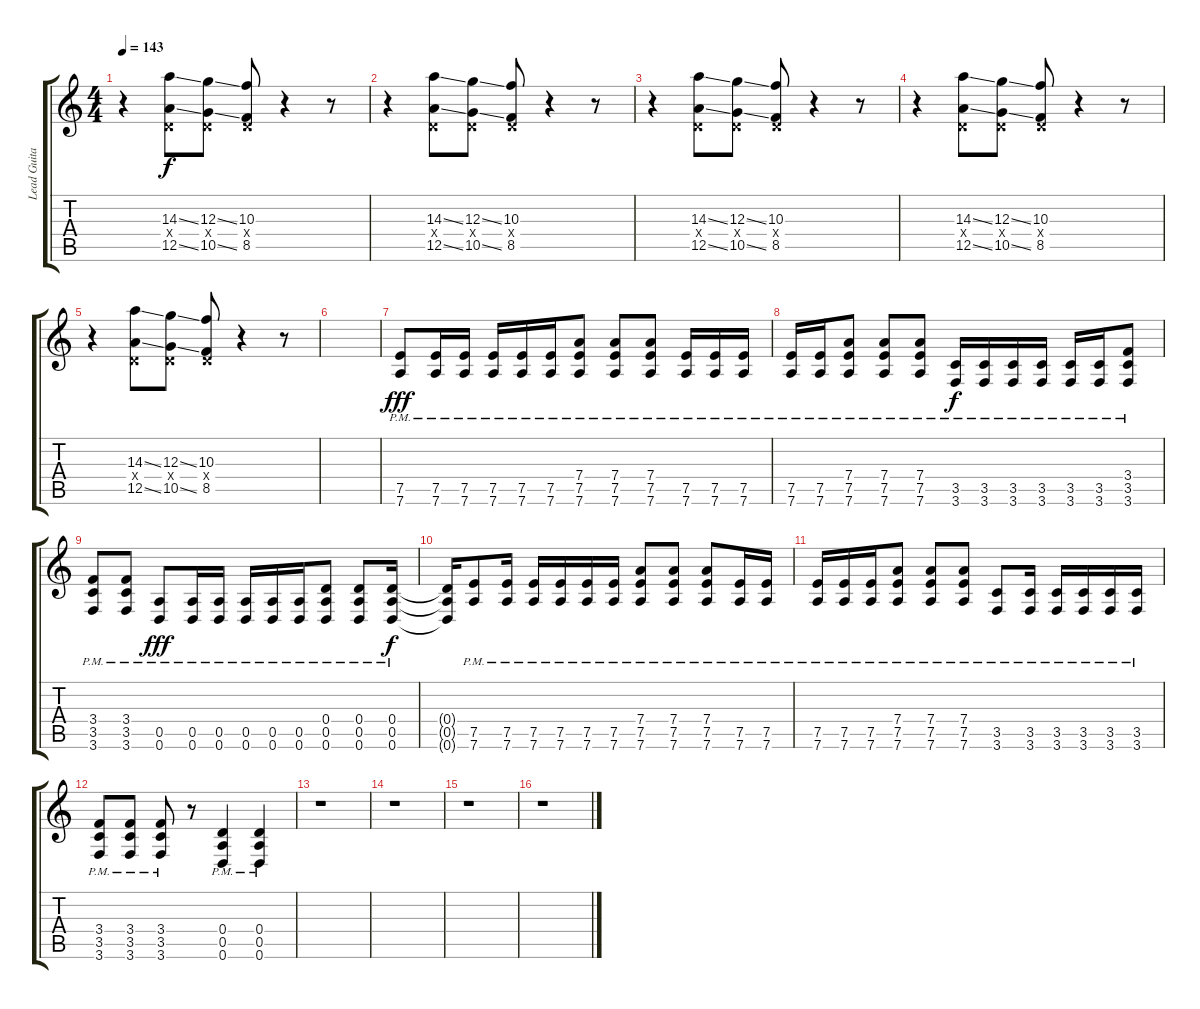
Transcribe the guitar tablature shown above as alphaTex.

\track ("Lead Guitar" "Lead Guita") {instrument distortionguitar}
\staff {score tabs}
\tuning (E4 B3 G3 D3 A2 D2) {hide}
\ts (4 4)
\tempo 143
\clef g2
\ks c
r.4{dy f} (14.3{ss} 0.4{x} 12.5{ss}).8 (12.3{ss} 0.4{x} 10.5{ss}).8 (10.3 0.4{x} 8.5).8 r.4 r.8 |
r.4 (14.3{ss} 0.4{x} 12.5{ss}).8 (12.3{ss} 0.4{x} 10.5{ss}).8 (10.3 0.4{x} 8.5).8 r.4 r.8 |
r.4 (14.3{ss} 0.4{x} 12.5{ss}).8 (12.3{ss} 0.4{x} 10.5{ss}).8 (10.3 0.4{x} 8.5).8 r.4 r.8 |
r.4 (14.3{ss} 0.4{x} 12.5{ss}).8 (12.3{ss} 0.4{x} 10.5{ss}).8 (10.3 0.4{x} 8.5).8 r.4 r.8 |
r.4 (14.3{ss} 0.4{x} 12.5{ss}).8 (12.3{ss} 0.4{x} 10.5{ss}).8 (10.3 0.4{x} 8.5).8 r.4 r.8 |
|
(7.5{pm} 7.6{pm}).8{dy fff} (7.5{pm} 7.6{pm}).16 (7.5{pm} 7.6{pm}).16 (7.5{pm} 7.6{pm}).16 (7.5{pm} 7.6{pm}).16 (7.5{pm} 7.6{pm}).16 (7.4{pm} 7.5{pm} 7.6{pm}).8 (7.4{pm} 7.5{pm} 7.6{pm}).8 (7.4{pm} 7.5{pm} 7.6{pm}).8 (7.5{pm} 7.6{pm}).16 (7.5{pm} 7.6{pm}).16 (7.5{pm} 7.6{pm}).16 |
(7.5{pm} 7.6{pm}).16 (7.5{pm} 7.6{pm}).16 (7.4{pm} 7.5{pm} 7.6{pm}).8 (7.4{pm} 7.5{pm} 7.6{pm}).8 (7.4{pm} 7.5{pm} 7.6{pm}).8 (3.5{pm} 3.6{pm}).16{dy f} (3.5{pm} 3.6{pm}).16 (3.5{pm} 3.6{pm}).16 (3.5{pm} 3.6{pm}).16 (3.5{pm} 3.6{pm}).16 (3.5{pm} 3.6{pm}).16 (3.4{pm} 3.5{pm} 3.6{pm}).8 |
(3.4{pm} 3.5{pm} 3.6{pm}).8 (3.4{pm} 3.5{pm} 3.6{pm}).8 (0.5{pm} 0.6{pm}).8{dy fff} (0.5{pm} 0.6{pm}).16 (0.5{pm} 0.6{pm}).16 (0.5{pm} 0.6{pm}).16 (0.5{pm} 0.6{pm}).16 (0.5{pm} 0.6{pm}).16 (0.4{pm} 0.5{pm} 0.6{pm}).8 (0.4{pm} 0.5{pm} 0.6{pm}).8 (0.4{pm} 0.5{pm} 0.6{pm}).16{dy f} |
(0.4{t} 0.5{t} 0.6{t}).16 (7.5{pm} 7.6{pm}).8 (7.5{pm} 7.6{pm}).16 (7.5{pm} 7.6{pm}).16 (7.5{pm} 7.6{pm}).16 (7.5{pm} 7.6{pm}).16 (7.5{pm} 7.6{pm}).16 (7.4{pm} 7.5{pm} 7.6{pm}).8 (7.4{pm} 7.5{pm} 7.6{pm}).8 (7.4{pm} 7.5{pm} 7.6{pm}).8 (7.5{pm} 7.6{pm}).16 (7.5{pm} 7.6{pm}).16 |
(7.5{pm} 7.6{pm}).16 (7.5{pm} 7.6{pm}).16 (7.5{pm} 7.6{pm}).16 (7.4{pm} 7.5{pm} 7.6{pm}).8 (7.4{pm} 7.5{pm} 7.6{pm}).8 (7.4{pm} 7.5{pm} 7.6{pm}).8 (3.5{pm} 3.6{pm}).8 (3.5{pm} 3.6{pm}).16 (3.5{pm} 3.6{pm}).16 (3.5{pm} 3.6{pm}).16 (3.5{pm} 3.6{pm}).16 (3.5{pm} 3.6{pm}).16 |
(3.4{pm} 3.5{pm} 3.6{pm}).8 (3.4{pm} 3.5{pm} 3.6{pm}).8 (3.4{pm} 3.5{pm} 3.6{pm}).8 r.8 (0.4{pm} 0.5{pm} 0.6{pm}).4 (0.4{pm} 0.5{pm} 0.6{pm}).4 |
r.1 |
r.1 |
r.1 |
r.1
